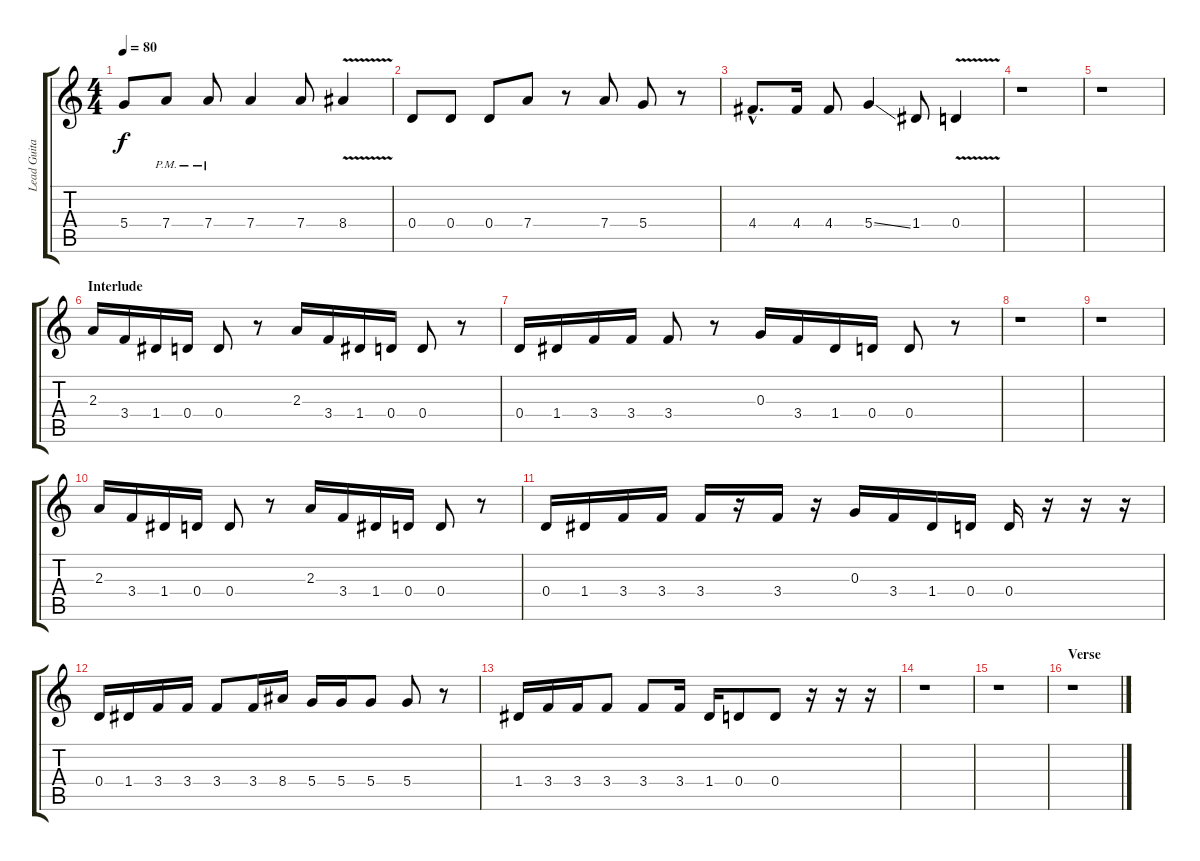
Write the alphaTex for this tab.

\track ("Lead Guitar" "Lead Guita") {instrument overdrivenguitar}
\staff {score tabs}
\tuning (E4 B3 G3 D3 A2 D2) {hide}
\ts (4 4)
\tempo 80
\clef g2
\ks c
5.4.8{dy f} 7.4{pm}.8 7.4{pm}.8 7.4.4 7.4.8 8.4{v}.4 |
0.4.8 0.4.8 0.4.8 7.4.8 r.8 7.4.8 5.4.8 r.8 |
4.4{hac}.8{d} 4.4.16 4.4.8 5.4{ss}.4 1.4.8 0.4{v}.4 |
r.1 |
r.1 |
\section ("" "Interlude")
2.3.16 3.4.16 1.4.16 0.4.16 0.4.8 r.8 2.3.16 3.4.16 1.4.16 0.4.16 0.4.8 r.8 |
0.4.16 1.4.16 3.4.16 3.4.16 3.4.8 r.8 0.3.16 3.4.16 1.4.16 0.4.16 0.4.8 r.8 |
r.1 |
r.1 |
2.3.16 3.4.16 1.4.16 0.4.16 0.4.8 r.8 2.3.16 3.4.16 1.4.16 0.4.16 0.4.8 r.8 |
0.4.16 1.4.16 3.4.16 3.4.16 3.4.16 r.16 3.4.16 r.16 0.3.16 3.4.16 1.4.16 0.4.16 0.4.16 r.16 r.16 r.16 |
0.4.16 1.4.16 3.4.16 3.4.16 3.4.8 3.4.16 8.4.16 5.4.16 5.4.16 5.4.8 5.4.8 r.8 |
1.4.16 3.4.16 3.4.16 3.4.8 3.4.8 3.4.16 1.4.16 0.4.8 0.4.8 r.16 r.16 r.16 |
r.1 |
r.1 |
\section ("" "Verse")
r.1
